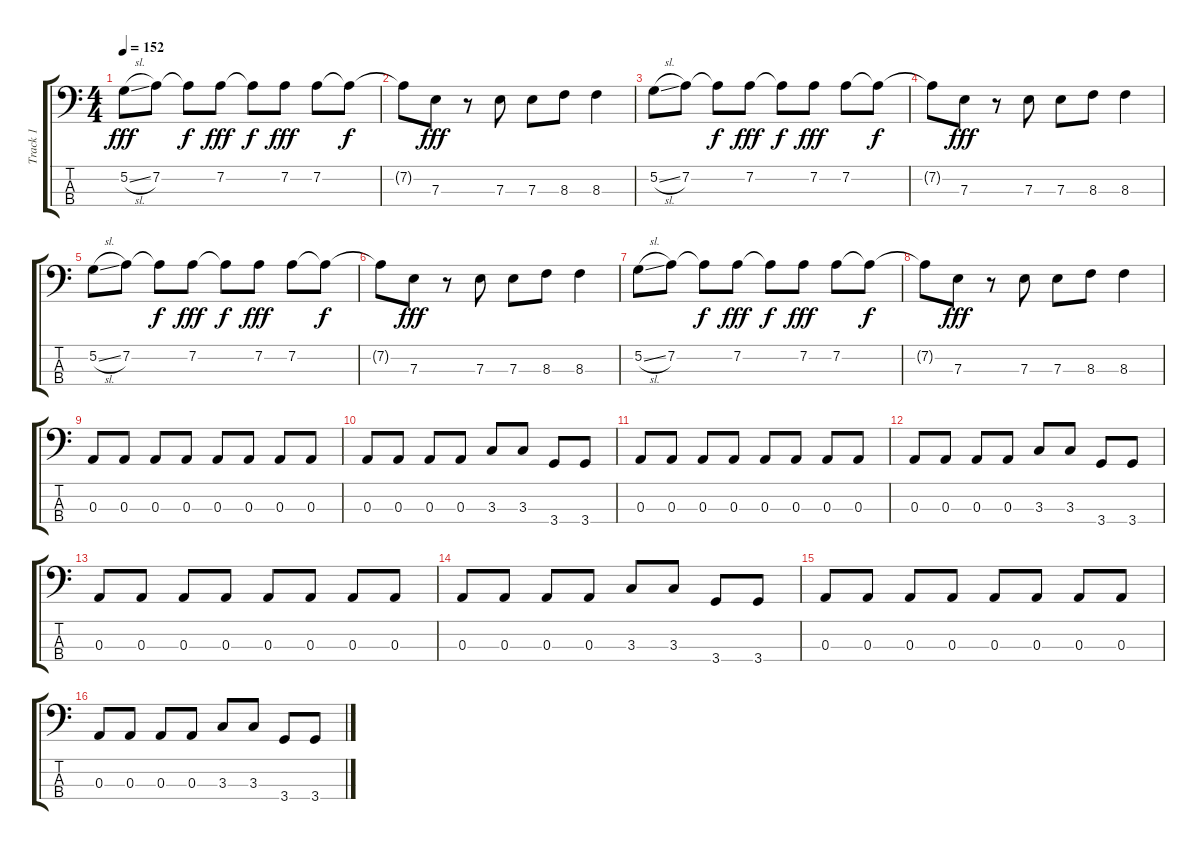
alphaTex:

\track ("Track 1" "Track 1") {instrument electricbassfinger}
\staff {score tabs}
\tuning (G2 D2 A1 E1) {hide}
\ts (4 4)
\tempo 152
\clef f4
\ks c
5.2{sl}.8{dy fff} 7.2.8 7.2{t}.8{dy f} 7.2.8{dy fff} 7.2{t}.8{dy f} 7.2.8{dy fff} 7.2.8 7.2{t}.8{dy f} |
7.2{t}.8 7.3.8{dy fff} r.8 7.3.8 7.3.8 8.3.8 8.3.4 |
5.2{sl}.8 7.2.8 7.2{t}.8{dy f} 7.2.8{dy fff} 7.2{t}.8{dy f} 7.2.8{dy fff} 7.2.8 7.2{t}.8{dy f} |
7.2{t}.8 7.3.8{dy fff} r.8 7.3.8 7.3.8 8.3.8 8.3.4 |
5.2{sl}.8 7.2.8 7.2{t}.8{dy f} 7.2.8{dy fff} 7.2{t}.8{dy f} 7.2.8{dy fff} 7.2.8 7.2{t}.8{dy f} |
7.2{t}.8 7.3.8{dy fff} r.8 7.3.8 7.3.8 8.3.8 8.3.4 |
5.2{sl}.8 7.2.8 7.2{t}.8{dy f} 7.2.8{dy fff} 7.2{t}.8{dy f} 7.2.8{dy fff} 7.2.8 7.2{t}.8{dy f} |
7.2{t}.8 7.3.8{dy fff} r.8 7.3.8 7.3.8 8.3.8 8.3.4 |
0.3.8 0.3.8 0.3.8 0.3.8 0.3.8 0.3.8 0.3.8 0.3.8 |
0.3.8 0.3.8 0.3.8 0.3.8 3.3.8 3.3.8 3.4.8 3.4.8 |
0.3.8 0.3.8 0.3.8 0.3.8 0.3.8 0.3.8 0.3.8 0.3.8 |
0.3.8 0.3.8 0.3.8 0.3.8 3.3.8 3.3.8 3.4.8 3.4.8 |
0.3.8 0.3.8 0.3.8 0.3.8 0.3.8 0.3.8 0.3.8 0.3.8 |
0.3.8 0.3.8 0.3.8 0.3.8 3.3.8 3.3.8 3.4.8 3.4.8 |
0.3.8 0.3.8 0.3.8 0.3.8 0.3.8 0.3.8 0.3.8 0.3.8 |
0.3.8 0.3.8 0.3.8 0.3.8 3.3.8 3.3.8 3.4.8 3.4.8
